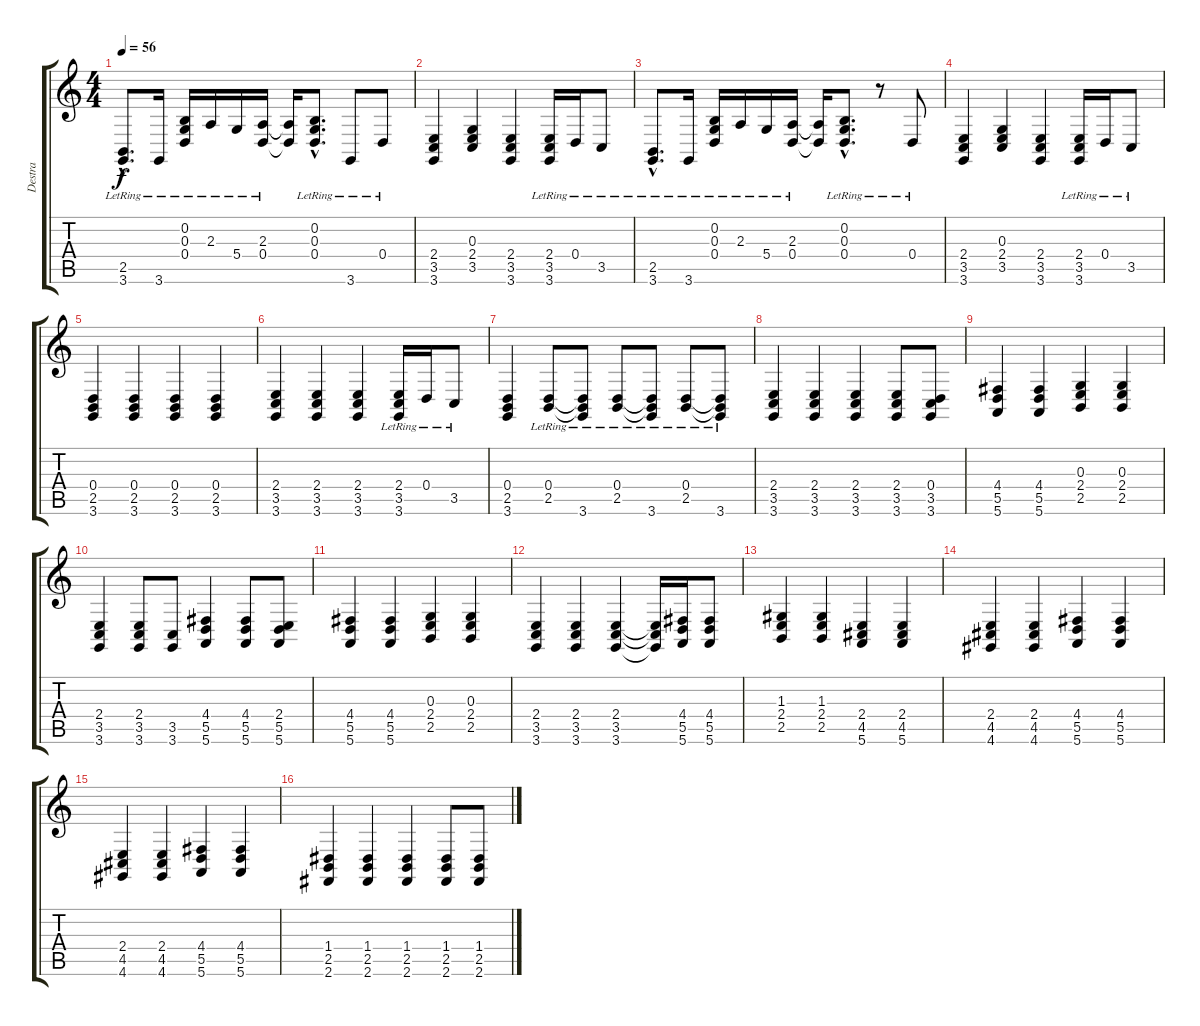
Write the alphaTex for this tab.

\track ("Destra" "Destra") {instrument acousticgrandpiano}
\staff {score tabs}
\tuning (E4 B3 G3 D3 A2 E2) {hide}
\ts (4 4)
\tempo 56
\clef g2
\ks c
(2.5{hac lr} 3.6{hac lr}).8{d dy f instrument acousticgrandpiano} 3.6{lr}.16 (0.2{lr} 0.3{lr} 0.4{lr}).16 2.3{lr}.16 5.4{lr}.16 (2.3{lr} 0.4{lr}).16 (2.3{t} 0.4{t}).16 (0.2{hac lr} 0.3{hac lr} 0.4{hac lr}).8{d} 3.6{lr}.8 0.4{lr}.8 |
(2.4 3.5 3.6).4 (0.3 2.4 3.5).4 (2.4 3.5 3.6).4 (2.4{lr} 3.5{lr} 3.6{lr}).16 0.4{lr}.16 3.5{lr}.8 |
(2.5{hac lr} 3.6{hac lr}).8{d} 3.6{lr}.16 (0.2{lr} 0.3{lr} 0.4{lr}).16 2.3{lr}.16 5.4{lr}.16 (2.3{lr} 0.4{lr}).16 (2.3{t} 0.4{t}).16 (0.2{hac lr} 0.3{hac lr} 0.4{hac lr}).8{d} r.8 0.4{lr}.8 |
(2.4 3.5 3.6).4 (0.3 2.4 3.5).4 (2.4 3.5 3.6).4 (2.4{lr} 3.5{lr} 3.6{lr}).16 0.4{lr}.16 3.5{lr}.8 |
(0.4 2.5 3.6).4 (0.4 2.5 3.6).4 (0.4 2.5 3.6).4 (0.4 2.5 3.6).4 |
(2.4 3.5 3.6).4 (2.4 3.5 3.6).4 (2.4 3.5 3.6).4 (2.4{lr} 3.5{lr} 3.6{lr}).16 0.4{lr}.16 3.5{lr}.8 |
(0.4 2.5 3.6).4 (0.4{lr} 2.5{lr}).8 (0.4{t} 2.5{t} 3.6{lr}).8 (0.4{lr} 2.5{lr}).8 (0.4{t} 2.5{t} 3.6{lr}).8 (0.4{lr} 2.5{lr}).8 (0.4{t} 2.5{t} 3.6{lr}).8 |
(2.4 3.5 3.6).4 (2.4 3.5 3.6).4 (2.4 3.5 3.6).4 (2.4 3.5 3.6).8 (0.4 3.5 3.6).8 |
(4.4 5.5 5.6).4 (4.4 5.5 5.6).4 (0.3 2.4 2.5).4 (0.3 2.4 2.5).4 |
(2.4 3.5 3.6).4 (2.4 3.5 3.6).8 (3.5 3.6).8 (4.4 5.5 5.6).4 (4.4 5.5 5.6).8 (2.4 5.5 5.6).8 |
(4.4 5.5 5.6).4 (4.4 5.5 5.6).4 (0.3 2.4 2.5).4 (0.3 2.4 2.5).4 |
(2.4 3.5 3.6).4 (2.4 3.5 3.6).4 (2.4 3.5 3.6).4 (2.4{t} 3.5{t} 3.6{t}).16 (4.4 5.5 5.6).16 (4.4 5.5 5.6).8 |
(1.3 2.4 2.5).4 (1.3 2.4 2.5).4 (2.4 4.5 5.6).4 (2.4 4.5 5.6).4 |
(2.4 4.5 4.6).4 (2.4 4.5 4.6).4 (4.4 5.5 5.6).4 (4.4 5.5 5.6).4 |
(2.4 4.5 4.6).4 (2.4 4.5 4.6).4 (4.4 5.5 5.6).4 (4.4 5.5 5.6).4 |
(1.4 2.5 2.6).4 (1.4 2.5 2.6).4 (1.4 2.5 2.6).4 (1.4 2.5 2.6).8 (1.4 2.5 2.6).8
